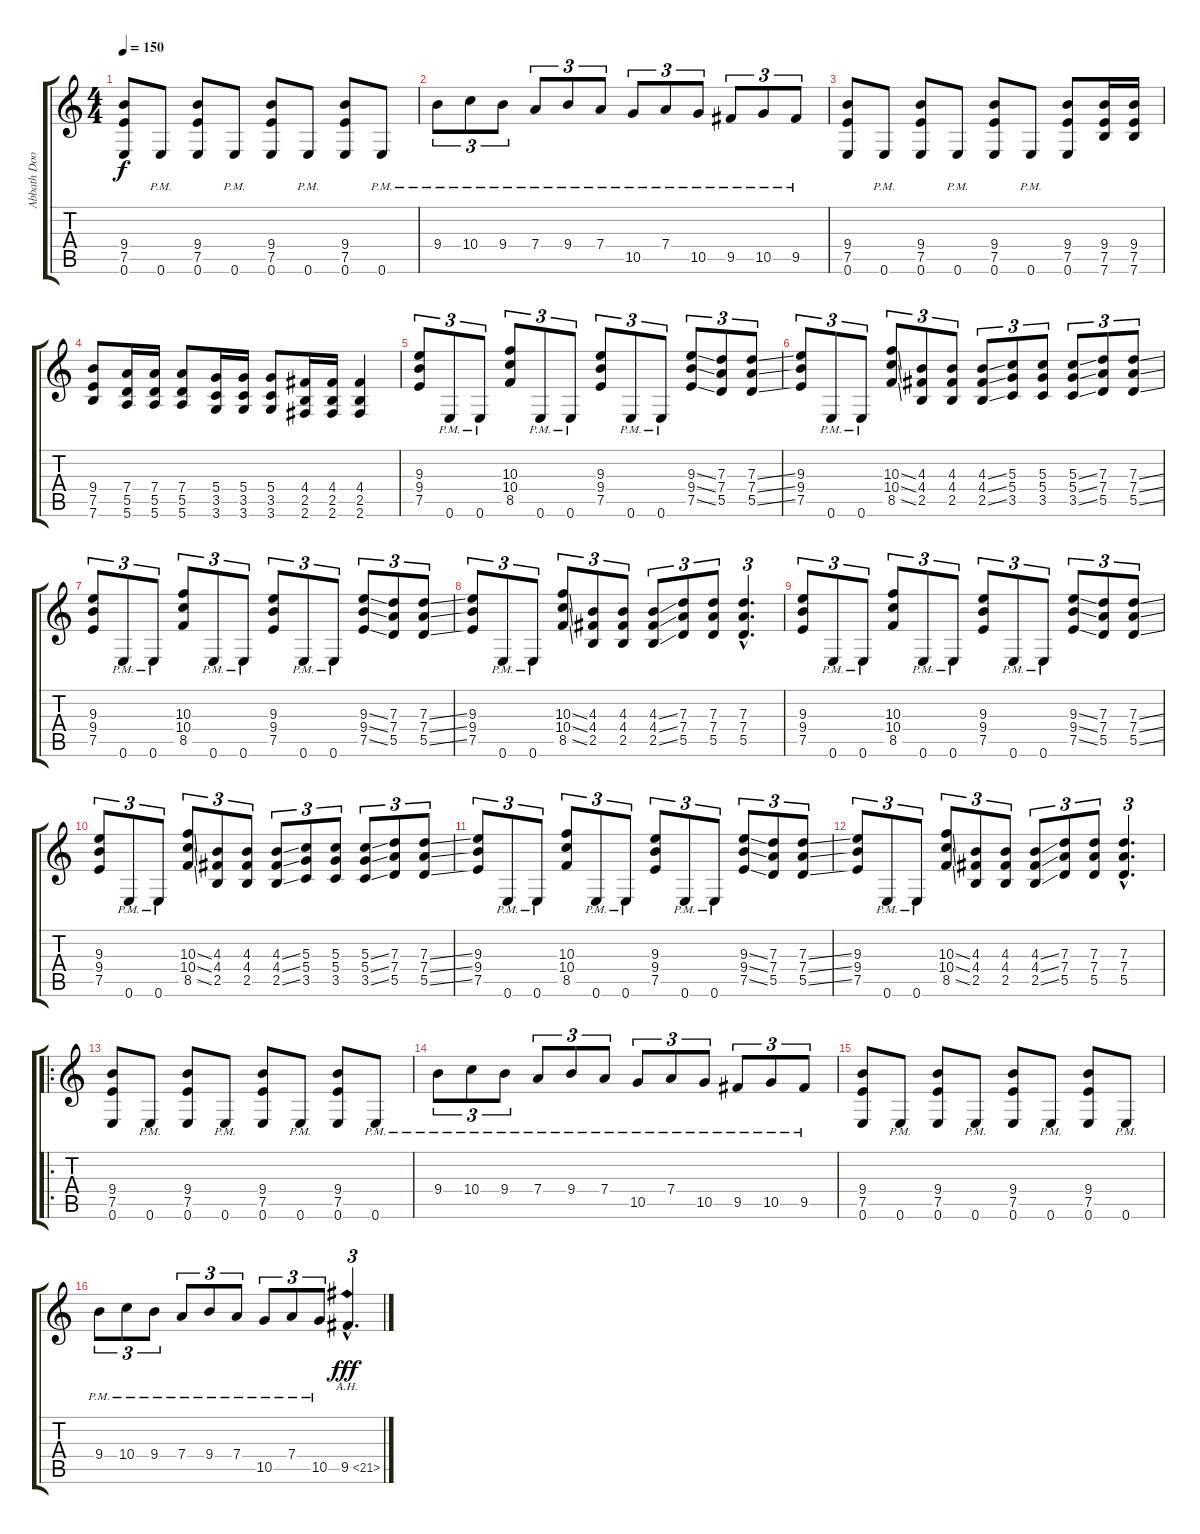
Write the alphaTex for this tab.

\track ("Abbath Doom Occulta (Guitar)" "Abbath Doo") {instrument distortionguitar}
\staff {score tabs}
\tuning (E4 B3 G3 D3 A2 E2) {hide}
\ts (4 4)
\tempo 150
\clef g2
\ks c
(9.4 7.5 0.6).8{dy f instrument distortionguitar} 0.6{pm}.8 (9.4 7.5 0.6).8 0.6{pm}.8 (9.4 7.5 0.6).8 0.6{pm}.8 (9.4 7.5 0.6).8 0.6{pm}.8 |
9.4{pm}.8{tu (3 2)} 10.4{pm}.8{tu (3 2)} 9.4{pm}.8{tu (3 2)} 7.4{pm}.8{tu (3 2)} 9.4{pm}.8{tu (3 2)} 7.4{pm}.8{tu (3 2)} 10.5{pm}.8{tu (3 2)} 7.4{pm}.8{tu (3 2)} 10.5{pm}.8{tu (3 2)} 9.5{pm}.8{tu (3 2)} 10.5{pm}.8{tu (3 2)} 9.5{pm}.8{tu (3 2)} |
(9.4 7.5 0.6).8 0.6{pm}.8 (9.4 7.5 0.6).8 0.6{pm}.8 (9.4 7.5 0.6).8 0.6{pm}.8 (9.4 7.5 0.6).8 (9.4 7.5 7.6).16 (9.4 7.5 7.6).16 |
(9.4 7.5 7.6).8 (7.4 5.5 5.6).16 (7.4 5.5 5.6).16 (7.4 5.5 5.6).8 (5.4 3.5 3.6).16 (5.4 3.5 3.6).16 (5.4 3.5 3.6).8 (4.4 2.5 2.6).16 (4.4 2.5 2.6).16 (4.4 2.5 2.6).4 |
(9.3 9.4 7.5).8{tu (3 2)} 0.6{pm}.8{tu (3 2)} 0.6{pm}.8{tu (3 2)} (10.3 10.4 8.5).8{tu (3 2)} 0.6{pm}.8{tu (3 2)} 0.6{pm}.8{tu (3 2)} (9.3 9.4 7.5).8{tu (3 2)} 0.6{pm}.8{tu (3 2)} 0.6{pm}.8{tu (3 2)} (9.3{ss} 9.4{ss} 7.5{ss}).8{tu (3 2)} (7.3 7.4 5.5).8{tu (3 2)} (7.3{ss} 7.4{ss} 5.5{ss}).8{tu (3 2)} |
(9.3 9.4 7.5).8{tu (3 2)} 0.6{pm}.8{tu (3 2)} 0.6{pm}.8{tu (3 2)} (10.3{ss} 10.4{ss} 8.5{ss}).8{tu (3 2)} (4.3 4.4 2.5).8{tu (3 2)} (4.3 4.4 2.5).8{tu (3 2)} (4.3{ss} 4.4{ss} 2.5{ss}).8{tu (3 2)} (5.3 5.4 3.5).8{tu (3 2)} (5.3 5.4 3.5).8{tu (3 2)} (5.3{ss} 5.4{ss} 3.5{ss}).8{tu (3 2)} (7.3 7.4 5.5).8{tu (3 2)} (7.3{ss} 7.4{ss} 5.5{ss}).8{tu (3 2)} |
(9.3 9.4 7.5).8{tu (3 2)} 0.6{pm}.8{tu (3 2)} 0.6{pm}.8{tu (3 2)} (10.3 10.4 8.5).8{tu (3 2)} 0.6{pm}.8{tu (3 2)} 0.6{pm}.8{tu (3 2)} (9.3 9.4 7.5).8{tu (3 2)} 0.6{pm}.8{tu (3 2)} 0.6{pm}.8{tu (3 2)} (9.3{ss} 9.4{ss} 7.5{ss}).8{tu (3 2)} (7.3 7.4 5.5).8{tu (3 2)} (7.3{ss} 7.4{ss} 5.5{ss}).8{tu (3 2)} |
(9.3 9.4 7.5).8{tu (3 2)} 0.6{pm}.8{tu (3 2)} 0.6{pm}.8{tu (3 2)} (10.3{ss} 10.4{ss} 8.5{ss}).8{tu (3 2)} (4.3 4.4 2.5).8{tu (3 2)} (4.3 4.4 2.5).8{tu (3 2)} (4.3{ss} 4.4{ss} 2.5{ss}).8{tu (3 2)} (7.3 7.4 5.5).8{tu (3 2)} (7.3 7.4 5.5).8{tu (3 2)} (7.3{hac} 7.4{hac} 5.5{hac}).4{d tu (3 2)} |
(9.3 9.4 7.5).8{tu (3 2)} 0.6{pm}.8{tu (3 2)} 0.6{pm}.8{tu (3 2)} (10.3 10.4 8.5).8{tu (3 2)} 0.6{pm}.8{tu (3 2)} 0.6{pm}.8{tu (3 2)} (9.3 9.4 7.5).8{tu (3 2)} 0.6{pm}.8{tu (3 2)} 0.6{pm}.8{tu (3 2)} (9.3{ss} 9.4{ss} 7.5{ss}).8{tu (3 2)} (7.3 7.4 5.5).8{tu (3 2)} (7.3{ss} 7.4{ss} 5.5{ss}).8{tu (3 2)} |
(9.3 9.4 7.5).8{tu (3 2)} 0.6{pm}.8{tu (3 2)} 0.6{pm}.8{tu (3 2)} (10.3{ss} 10.4{ss} 8.5{ss}).8{tu (3 2)} (4.3 4.4 2.5).8{tu (3 2)} (4.3 4.4 2.5).8{tu (3 2)} (4.3{ss} 4.4{ss} 2.5{ss}).8{tu (3 2)} (5.3 5.4 3.5).8{tu (3 2)} (5.3 5.4 3.5).8{tu (3 2)} (5.3{ss} 5.4{ss} 3.5{ss}).8{tu (3 2)} (7.3 7.4 5.5).8{tu (3 2)} (7.3{ss} 7.4{ss} 5.5{ss}).8{tu (3 2)} |
(9.3 9.4 7.5).8{tu (3 2)} 0.6{pm}.8{tu (3 2)} 0.6{pm}.8{tu (3 2)} (10.3 10.4 8.5).8{tu (3 2)} 0.6{pm}.8{tu (3 2)} 0.6{pm}.8{tu (3 2)} (9.3 9.4 7.5).8{tu (3 2)} 0.6{pm}.8{tu (3 2)} 0.6{pm}.8{tu (3 2)} (9.3{ss} 9.4{ss} 7.5{ss}).8{tu (3 2)} (7.3 7.4 5.5).8{tu (3 2)} (7.3{ss} 7.4{ss} 5.5{ss}).8{tu (3 2)} |
(9.3 9.4 7.5).8{tu (3 2)} 0.6{pm}.8{tu (3 2)} 0.6{pm}.8{tu (3 2)} (10.3{ss} 10.4{ss} 8.5{ss}).8{tu (3 2)} (4.3 4.4 2.5).8{tu (3 2)} (4.3 4.4 2.5).8{tu (3 2)} (4.3{ss} 4.4{ss} 2.5{ss}).8{tu (3 2)} (7.3 7.4 5.5).8{tu (3 2)} (7.3 7.4 5.5).8{tu (3 2)} (7.3{hac} 7.4{hac} 5.5{hac}).4{d tu (3 2)} |
\ro
(9.4 7.5 0.6).8 0.6{pm}.8 (9.4 7.5 0.6).8 0.6{pm}.8 (9.4 7.5 0.6).8 0.6{pm}.8 (9.4 7.5 0.6).8 0.6{pm}.8 |
9.4{pm}.8{tu (3 2)} 10.4{pm}.8{tu (3 2)} 9.4{pm}.8{tu (3 2)} 7.4{pm}.8{tu (3 2)} 9.4{pm}.8{tu (3 2)} 7.4{pm}.8{tu (3 2)} 10.5{pm}.8{tu (3 2)} 7.4{pm}.8{tu (3 2)} 10.5{pm}.8{tu (3 2)} 9.5{pm}.8{tu (3 2)} 10.5{pm}.8{tu (3 2)} 9.5{pm}.8{tu (3 2)} |
(9.4 7.5 0.6).8 0.6{pm}.8 (9.4 7.5 0.6).8 0.6{pm}.8 (9.4 7.5 0.6).8 0.6{pm}.8 (9.4 7.5 0.6).8 0.6{pm}.8 |
9.4{pm}.8{tu (3 2)} 10.4{pm}.8{tu (3 2)} 9.4{pm}.8{tu (3 2)} 7.4{pm}.8{tu (3 2)} 9.4{pm}.8{tu (3 2)} 7.4{pm}.8{tu (3 2)} 10.5{pm}.8{tu (3 2)} 7.4{pm}.8{tu (3 2)} 10.5{pm}.8{tu (3 2)} 9.5{ah 12 hac}.4{d tu (3 2) dy fff instrument guitarharmonics}
